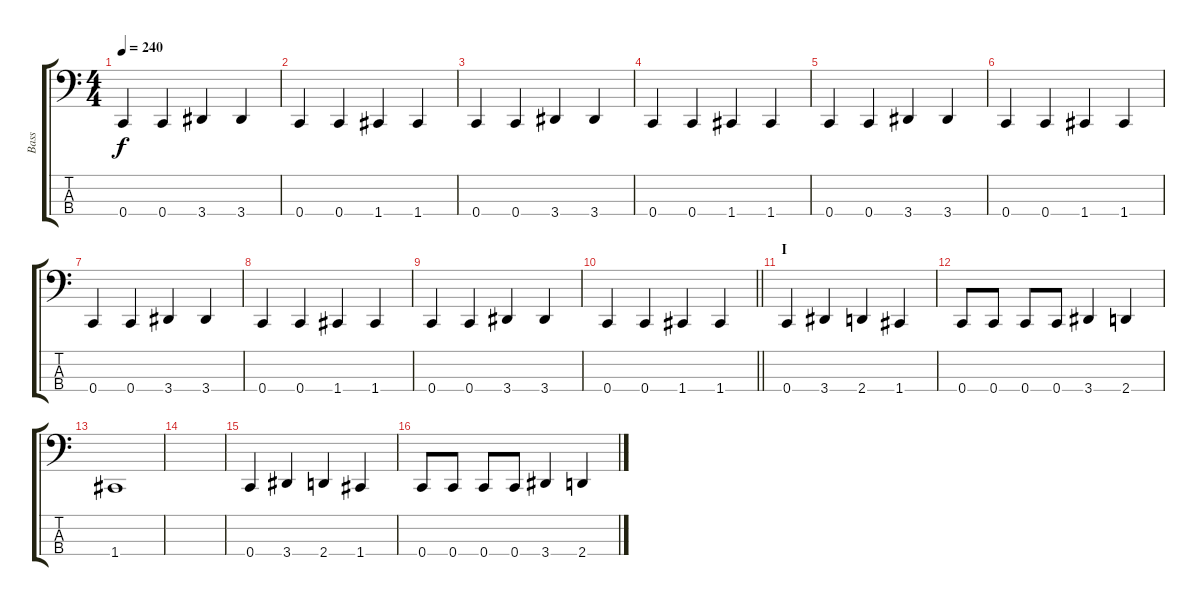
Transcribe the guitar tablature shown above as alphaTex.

\track ("Bass" "Bass") {instrument electricbasspick}
\staff {score tabs}
\tuning (Eb2 Bb1 F1 C1) {hide}
\ts (4 4)
\tempo 240
\clef f4
\ks c
0.4.4{dy f} 0.4.4 3.4.4 3.4.4 |
0.4.4 0.4.4 1.4.4 1.4.4 |
0.4.4 0.4.4 3.4.4 3.4.4 |
0.4.4 0.4.4 1.4.4 1.4.4 |
0.4.4 0.4.4 3.4.4 3.4.4 |
0.4.4 0.4.4 1.4.4 1.4.4 |
0.4.4 0.4.4 3.4.4 3.4.4 |
0.4.4 0.4.4 1.4.4 1.4.4 |
0.4.4 0.4.4 3.4.4 3.4.4 |
\barLineRight lightlight
0.4.4 0.4.4 1.4.4 1.4.4 |
\section ("" "I")
0.4.4 3.4.4 2.4.4 1.4.4 |
0.4.8 0.4.8 0.4.8 0.4.8 3.4.4 2.4.4 |
1.4.1 |
|
0.4.4 3.4.4 2.4.4 1.4.4 |
0.4.8 0.4.8 0.4.8 0.4.8 3.4.4 2.4.4
